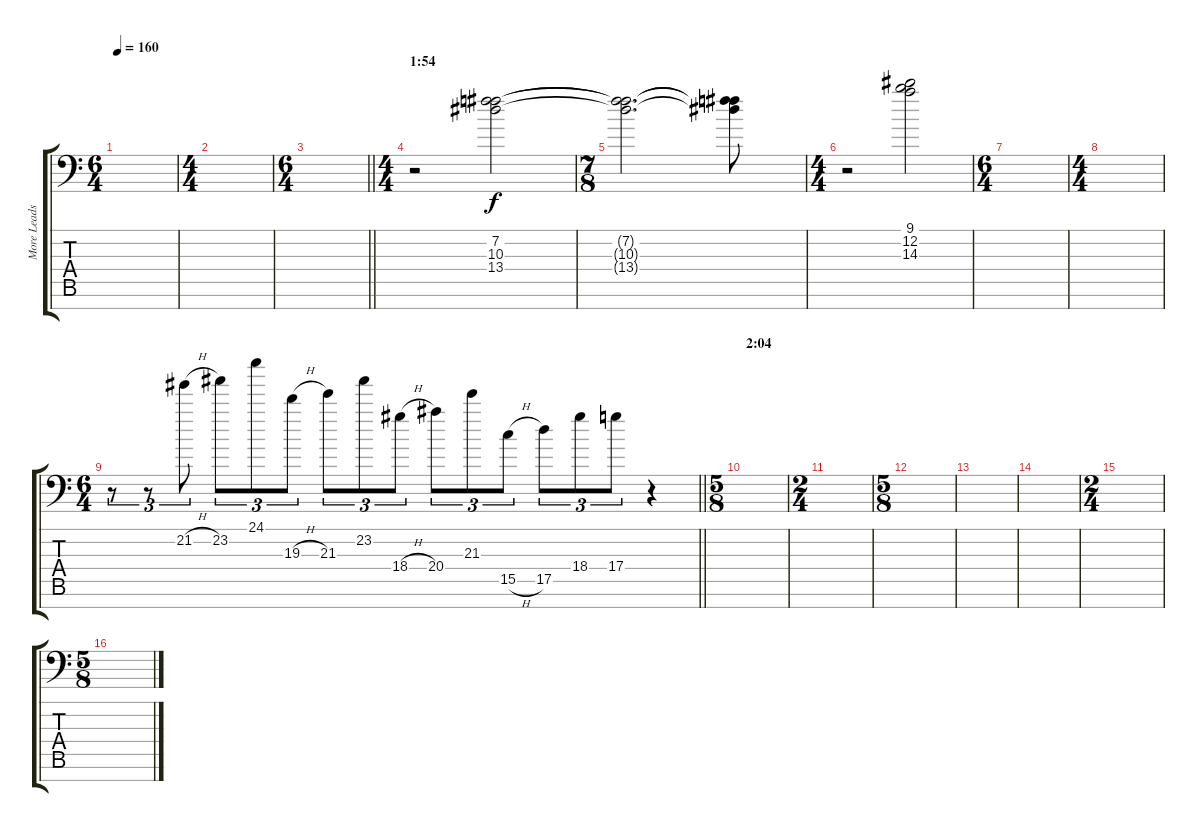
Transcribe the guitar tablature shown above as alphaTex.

\track ("More Leads And Rhythms L" "More Leads") {instrument distortionguitar}
\staff {score tabs}
\tuning (E4 B3 G3 D3 A2 E2 A1) {hide}
\ts (6 4)
\tempo 160
\clef f4
\ks c
|
\ts (4 4)
|
\ts (6 4)
\barLineRight lightlight
|
\ts (4 4)
\section ("" "1:54")
r.2 (7.2 10.3 13.4).2 |
\ts (7 8)
(7.2{t} 10.3{t} 13.4{t}).2{d} (7.2{t} 10.3{t} 13.4{t}).8 |
\ts (4 4)
r.2 (9.1 12.2 14.3).2 |
\ts (6 4)
|
\ts (4 4)
|
\ts (6 4)
\barLineRight lightlight
r.8{tu (3 2)} r.8{tu (3 2)} 21.2{h}.8{tu (3 2)} 23.2.8{tu (3 2)} 24.1.8{tu (3 2)} 19.3{h}.8{tu (3 2)} 21.3.8{tu (3 2)} 23.2.8{tu (3 2)} 18.4{h}.8{tu (3 2)} 20.4.8{tu (3 2)} 21.3.8{tu (3 2)} 15.5{h}.8{tu (3 2)} 17.5.8{tu (3 2)} 18.4.8{tu (3 2)} 17.4.8{tu (3 2)} r.4 |
\ts (5 8)
\section ("" "2:04")
|
\ts (2 4)
|
\ts (5 8)
|
|
|
\ts (2 4)
|
\ts (5 8)
